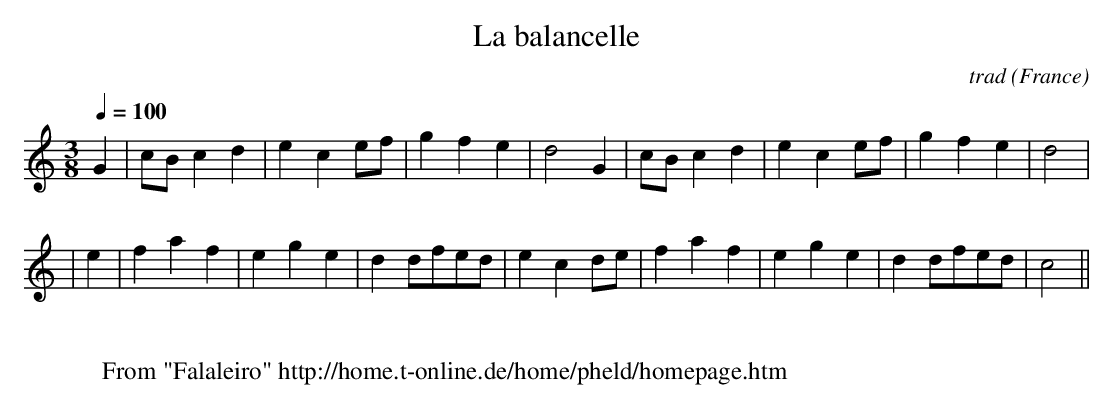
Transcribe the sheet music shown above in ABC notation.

X:1
T:La balancelle
M:3/8
L:1/4
Q:100
C:trad
O:France
K:C
G|c/2B/2cd|ece/2f/2|gfe|d2G|c/2B/2cd|ece/2f/2|gfe|d2|
|e|faf|ege|dd/2f/2e/2d/2|ecd/2e/2|faf|ege|dd/2f/2e/2d/2|c2||
W:
W: From "Falaleiro" http://home.t-online.de/home/pheld/homepage.htm
